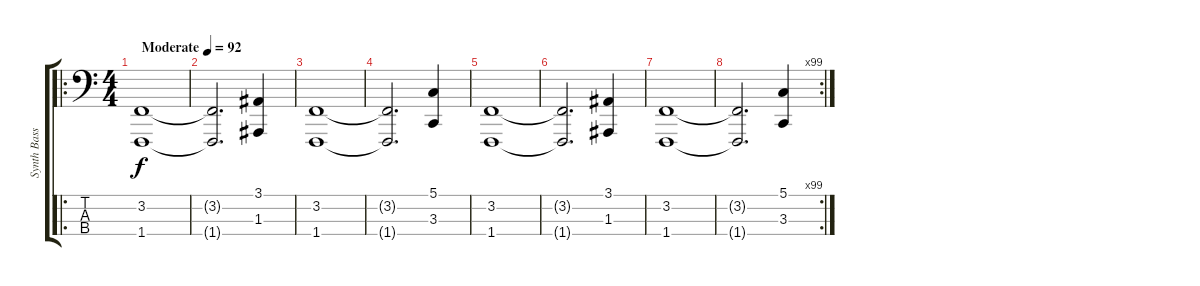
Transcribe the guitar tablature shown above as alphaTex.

\track ("Synth Bass" "Synth Bass") {instrument synthbrass2}
\staff {score tabs}
\tuning (G2 D2 A1 E1) {hide}
\ro
\ts (4 4)
\tempo (92 "Moderate")
\clef f4
\ks c
(3.2 1.4).1{dy f instrument synthbrass2} |
(3.2{t} 1.4{t}).2{d} (3.1 1.3).4 |
(3.2 1.4).1 |
(3.2{t} 1.4{t}).2{d} (5.1 3.3).4 |
(3.2 1.4).1 |
(3.2{t} 1.4{t}).2{d} (3.1 1.3).4 |
(3.2 1.4).1 |
\rc 99
(3.2{t} 1.4{t}).2{d} (5.1 3.3).4
